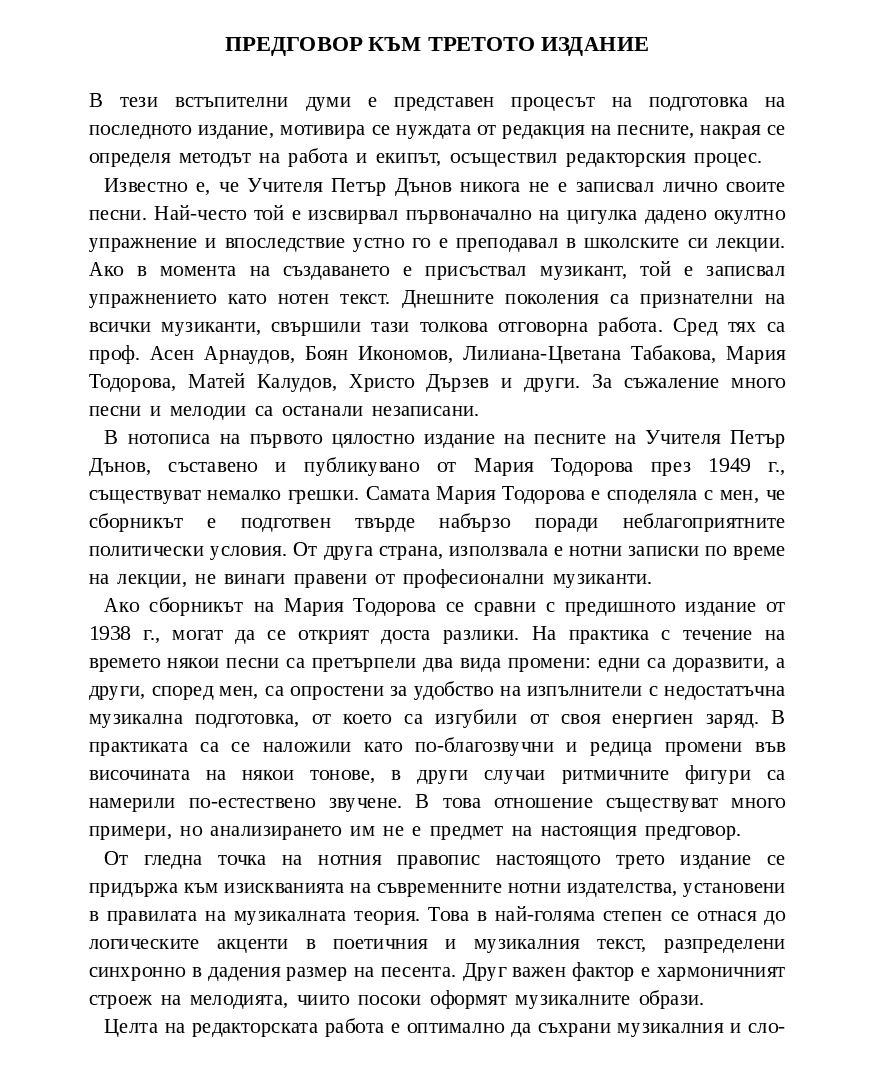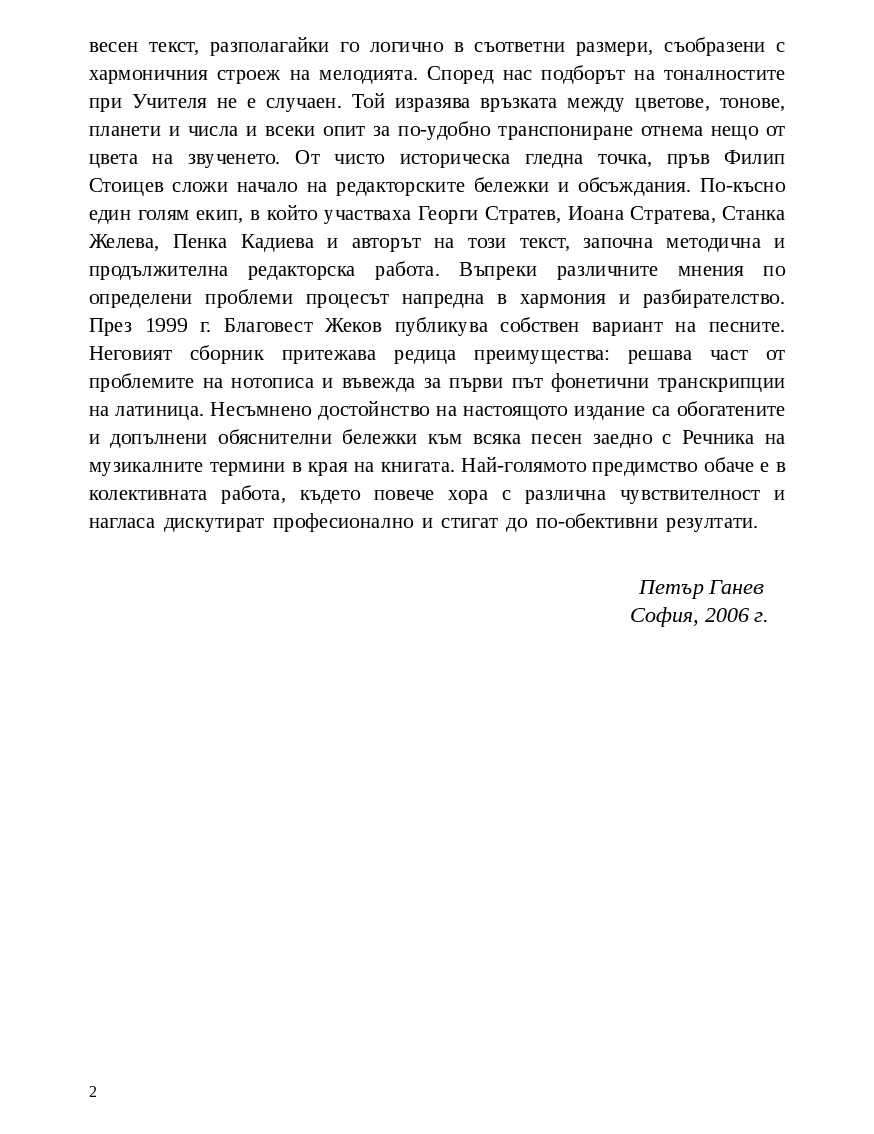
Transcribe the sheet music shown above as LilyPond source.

\version "2.24.4"

% include paper part and global functions
\include "include/globals.ily"

\bookpart {
  \paper {
    print-all-headers = ##f
    print-page-number = ##t
    print-first-page-number = ##f

    % put page numbers on the bottom
    oddHeaderMarkup = \markup ""
    evenHeaderMarkup = \markup ""
    oddFooterMarkup = \markup
    \fill-line {
      ""
      \if \should-print-page-number \fromproperty #'page:page-number-string
    }
    evenFooterMarkup = \markup
    \fill-line {
      \if \should-print-page-number \fromproperty #'page:page-number-string
      ""
    }

    left-margin = 1.5\cm
    right-margin = 1.5\cm
    top-margin = 1.6\cm
    bottom-margin = 1.2\cm
    ragged-bottom = ##t % do not spread the staves to fill the whole vertical space
  }

  \tocItem \markup "Предговор към третото издание"
  \markup \fontsize  #+3.0 { \fill-line \bold {"ПРЕДГОВОР КЪМ ТРЕТОТО ИЗДАНИЕ"} }

  \markup \fontsize #+2.5 {
    \vspace #1.5 \override #'(baseline-skip . 2.7)
    \justify {

      В тези встъпителни думи е представен процесът на
      подготовка на последното издание, мотивира се нуждата от
      редакция на песните, накрая се определя методът на работа и
      екипът, осъществил редакторския процес.
    }
  }
  \markup \fontsize #+2.5 {
    \vspace #0.6  \override #'(baseline-skip . 2.7)
    \justify {
      \hspace #1.5

      Известно е, че Учителя Петър Дънов никога не е записвал
      лично своите песни. Най-често той е изсвирвал първоначално на
      цигулка дадено окултно упражнение и впоследствие устно го е
      преподавал в школските си лекции. Ако в момента на създаването
      е присъствал музикант, той е записвал упражнението като нотен
      текст. Днешните поколения са признателни на всички музиканти,
      свършили тази толкова отговорна работа. Сред тях са проф. Асен
      Арнаудов, Боян Икономов, Лилиана-Цветана Табакова, Мария
      Тодорова, Матей Калудов, Христо Дързев и други. За съжаление
      много песни и мелодии са останали незаписани.
    }
  }
  \markup \fontsize #+2.5 {
    \vspace #0.6  \override #'(baseline-skip . 2.7)
    \justify {
      \hspace #1.5

      В нотописа на първото цялостно издание на песните на
      Учителя Петър Дънов, съставено и публикувано от Мария
      Тодорова през 1949 г., съществуват немалко грешки. Самата
      Мария Тодорова е споделяла с мен, че сборникът е подготвен
      твърде набързо поради неблагоприятните политически условия.
      От друга страна, използвала е нотни записки по време на лекции,
      не винаги правени от професионални музиканти.
    }
  }
  \markup \fontsize #+2.5 {
    \vspace #0.6  \override #'(baseline-skip . 2.7)
    \justify {
      \hspace #1.5
      Ако сборникът на Мария Тодорова се сравни с предишното
      издание от 1938 г., могат да се открият доста разлики. На практика
      с течение на времето някои песни са претърпели два вида промени:
      едни са доразвити, а други, според мен, са опростени за удобство
      на изпълнители с недостатъчна музикална подготовка, от което са
      изгубили от своя енергиен заряд. В практиката са се наложили като
      по-благозвучни и редица промени във височината на някои тонове,
      в други случаи ритмичните фигури са намерили по-естествено
      звучене. В това отношение съществуват много примери, но
      анализирането им не е предмет на настоящия предговор.
    }
  }

  \markup \fontsize #+2.5 {
    \vspace #0.6  \override #'(baseline-skip . 2.7)
    \justify {
      \hspace #1.5

      От гледна точка на нотния правопис настоящото трето
      издание се придържа към изискванията на съвременните нотни
      издателства, установени в правилата на музикалната теория. Това
      в най-голяма степен се отнася до логическите акценти в поетичния
      и музикалния текст, разпределени синхронно в дадения размер на
      песента. Друг важен фактор е хармоничният строеж на мелодията,
      чиито посоки оформят музикалните образи.
    }
  }

  \markup \fontsize #+2.5 {
    \vspace #0.6  \override #'(baseline-skip . 2.7)
    \justify {
      \hspace #1.5
      Целта на редакторската работа е оптимално да съхрани
      музикалния и сло-

    }
  }


  \markup \fontsize #+2.5 {
    \vspace #0.6  \override #'(baseline-skip . 2.7)
    \justify {


      весен текст, разполагайки го логично в съответни размери, съобразени с хармоничния строеж на мелодията. Според
      нас подборът на тоналностите при Учителя не е случаен. Той изразява връзката между цветове, тонове, планети и числа и всеки опит
      за по-удобно транспониране отнема нещо от цвета на звученето.
      От чисто историческа гледна точка, пръв Филип Стоицев
      сложи начало на редакторските бележки и обсъждания. По-късно
      един голям екип, в който участваха Георги Стратев, Иоана
      Стратева, Станка Желева, Пенка Кадиева и авторът на този
      текст, започна методична и продължителна редакторска работа.
      Въпреки различните мнения по определени проблеми процесът
      напредна в хармония и разбирателство. През 1999 г. Благовест
      Жеков публикува собствен вариант на песните. Неговият сборник
      притежава редица преимущества: решава част от проблемите
      на нотописа и въвежда за първи път фонетични транскрипции
      на латиница. Несъмнено достойнство на настоящото издание са
      обогатените и допълнени обяснителни бележки към всяка песен
      заедно с Речника на музикалните термини в края на книгата.
      Най-голямото предимство обаче е в колективната работа, където
      повече хора с различна чувствителност и нагласа дискутират
      професионално и стигат до по-обективни резултати.
    }
  }

  \markup \fontsize #+3 \raise #0 \override #'(baseline-skip . 2.7) {
    \column {
      \line {"  "}
      \line {"  "}
      \fill-line { "" ""  \italic {"Петър Ганев    "} }
      \fill-line { "" ""  \italic {"София, 2006 г.   "} }
    }
  }


} % bookpart